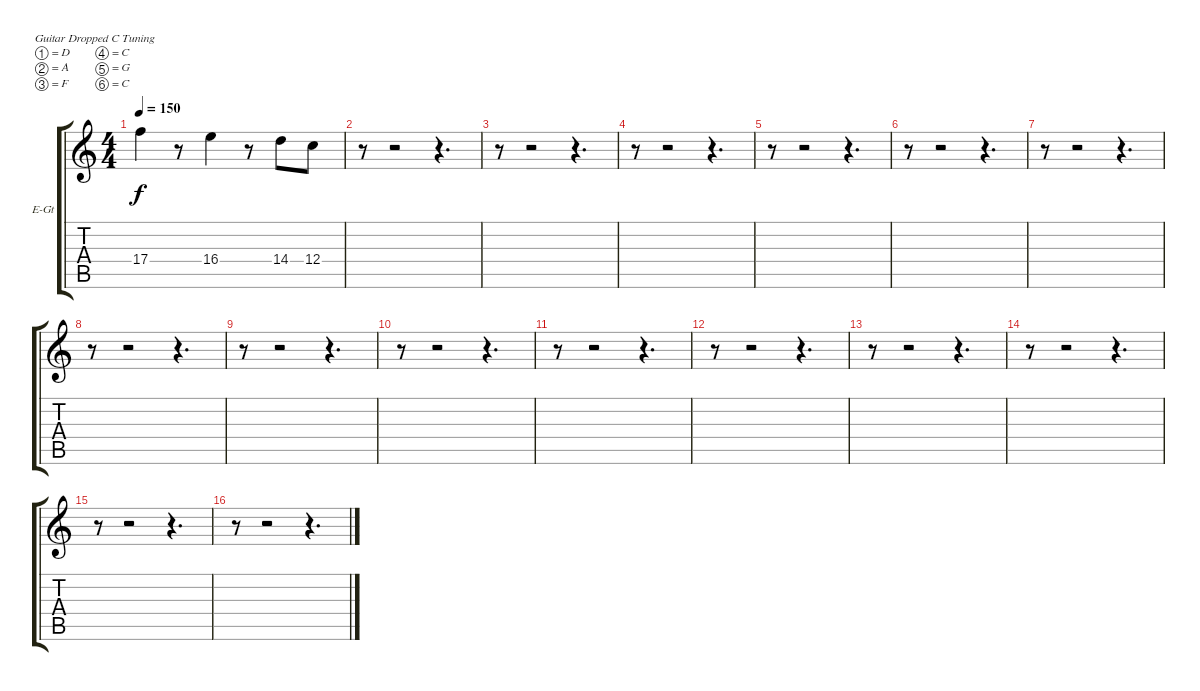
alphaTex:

\bracketExtendMode groupsimilarinstruments
\firstSystemTrackNameOrientation horizontal
\otherSystemsTrackNameOrientation horizontal
\track ("Extra Guitar 1" "E-Gt") {solo instrument overdrivenguitar}
\staff {score tabs}
\tuning (D4 A3 F3 C3 G2 C2)
\ts (4 4)
\tempo 150
\clef g2
\ks c
17.4.4{dy f} r.8 16.4.4 r.8 14.4.8 12.4.8 |
r.8 r.2 r.4{d} |
r.8 r.2 r.4{d} |
r.8 r.2 r.4{d} |
r.8 r.2 r.4{d} |
r.8 r.2 r.4{d} |
r.8 r.2 r.4{d} |
r.8 r.2 r.4{d} |
r.8 r.2 r.4{d} |
r.8 r.2 r.4{d} |
r.8 r.2 r.4{d} |
r.8 r.2 r.4{d} |
r.8 r.2 r.4{d} |
r.8 r.2 r.4{d} |
r.8 r.2 r.4{d} |
r.8 r.2 r.4{d}
